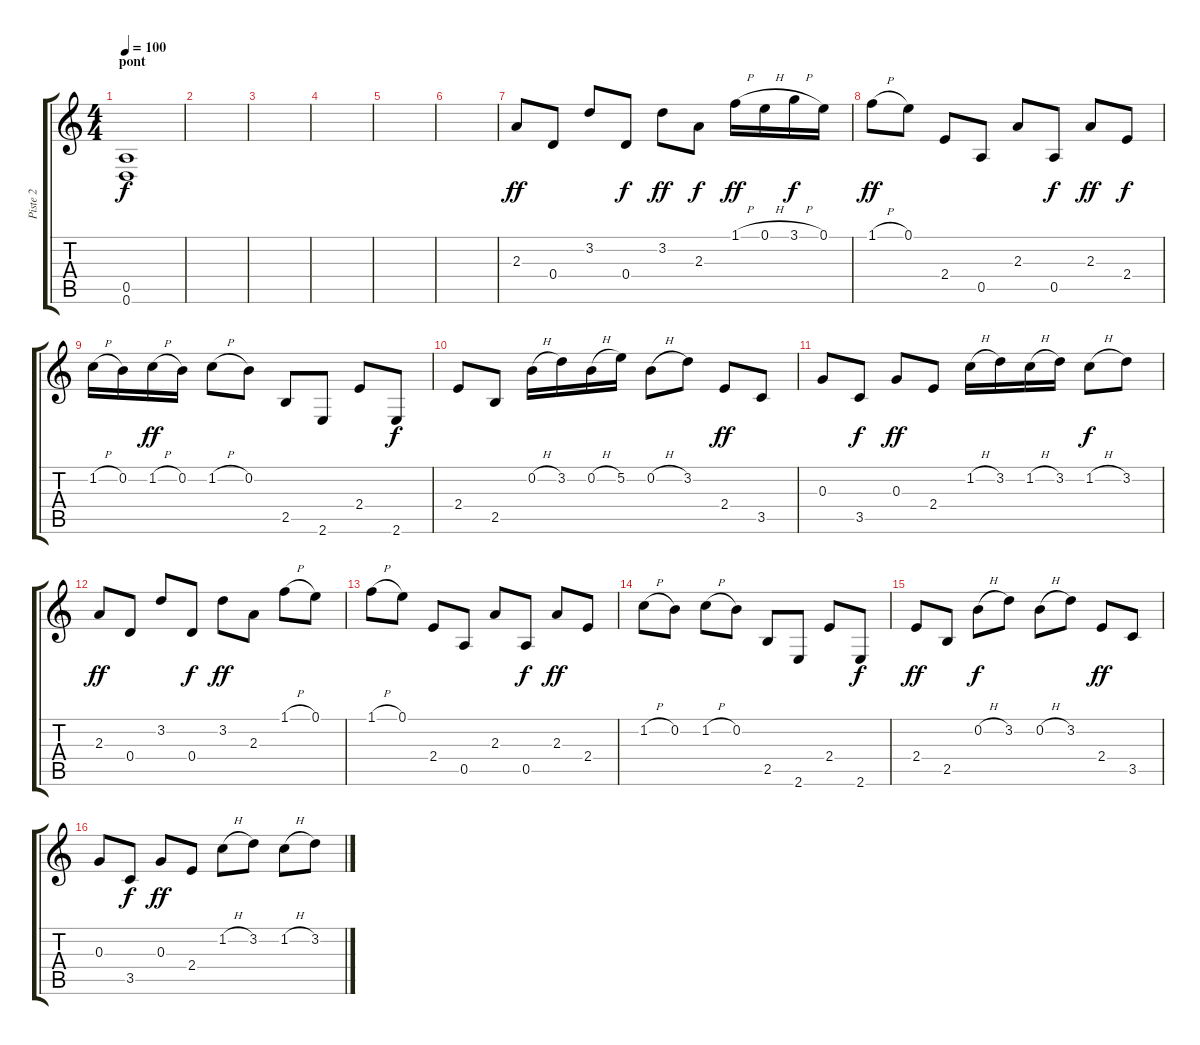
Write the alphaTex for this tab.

\track ("Piste 2" "Piste 2") {instrument electricguitarclean}
\staff {score tabs}
\tuning (E4 B3 G3 D3 A2 D2) {hide}
\ts (4 4)
\section ("" "pont")
\tempo 100
\clef g2
\ks c
(0.5 0.6).1{dy f} |
|
|
|
|
|
2.3.8{dy ff instrument acousticguitarsteel} 0.4.8 3.2.8 0.4.8{dy f} 3.2.8{dy ff} 2.3.8{dy f} 1.1{h}.16{dy ff} 0.1{h}.16 3.1{h}.16{dy f} 0.1.16 |
1.1{h}.8{dy ff} 0.1.8 2.4.8 0.5.8 2.3.8 0.5.8{dy f} 2.3.8{dy ff} 2.4.8{dy f} |
1.2{h}.16 0.2.16 1.2{h}.16{dy ff} 0.2.16 1.2{h}.8 0.2.8 2.5.8 2.6.8 2.4.8 2.6.8{dy f} |
2.4.8 2.5.8 0.2{h}.16 3.2.16 0.2{h}.16 5.2.16 0.2{h}.8 3.2.8 2.4.8{dy ff} 3.5.8 |
0.3.8 3.5.8{dy f} 0.3.8{dy ff} 2.4.8 1.2{h}.16 3.2.16 1.2{h}.16 3.2.16 1.2{h}.8{dy f} 3.2.8 |
2.3.8{dy ff instrument acousticguitarsteel} 0.4.8 3.2.8 0.4.8{dy f} 3.2.8{dy ff} 2.3.8 1.1{h}.8 0.1.8 |
1.1{h}.8 0.1.8 2.4.8 0.5.8 2.3.8 0.5.8{dy f} 2.3.8{dy ff} 2.4.8 |
1.2{h}.8 0.2.8 1.2{h}.8 0.2.8 2.5.8 2.6.8 2.4.8 2.6.8{dy f} |
2.4.8{dy ff} 2.5.8 0.2{h}.8{dy f} 3.2.8 0.2{h}.8 3.2.8 2.4.8{dy ff} 3.5.8 |
0.3.8 3.5.8{dy f} 0.3.8{dy ff} 2.4.8 1.2{h}.8 3.2.8 1.2{h}.8 3.2.8
